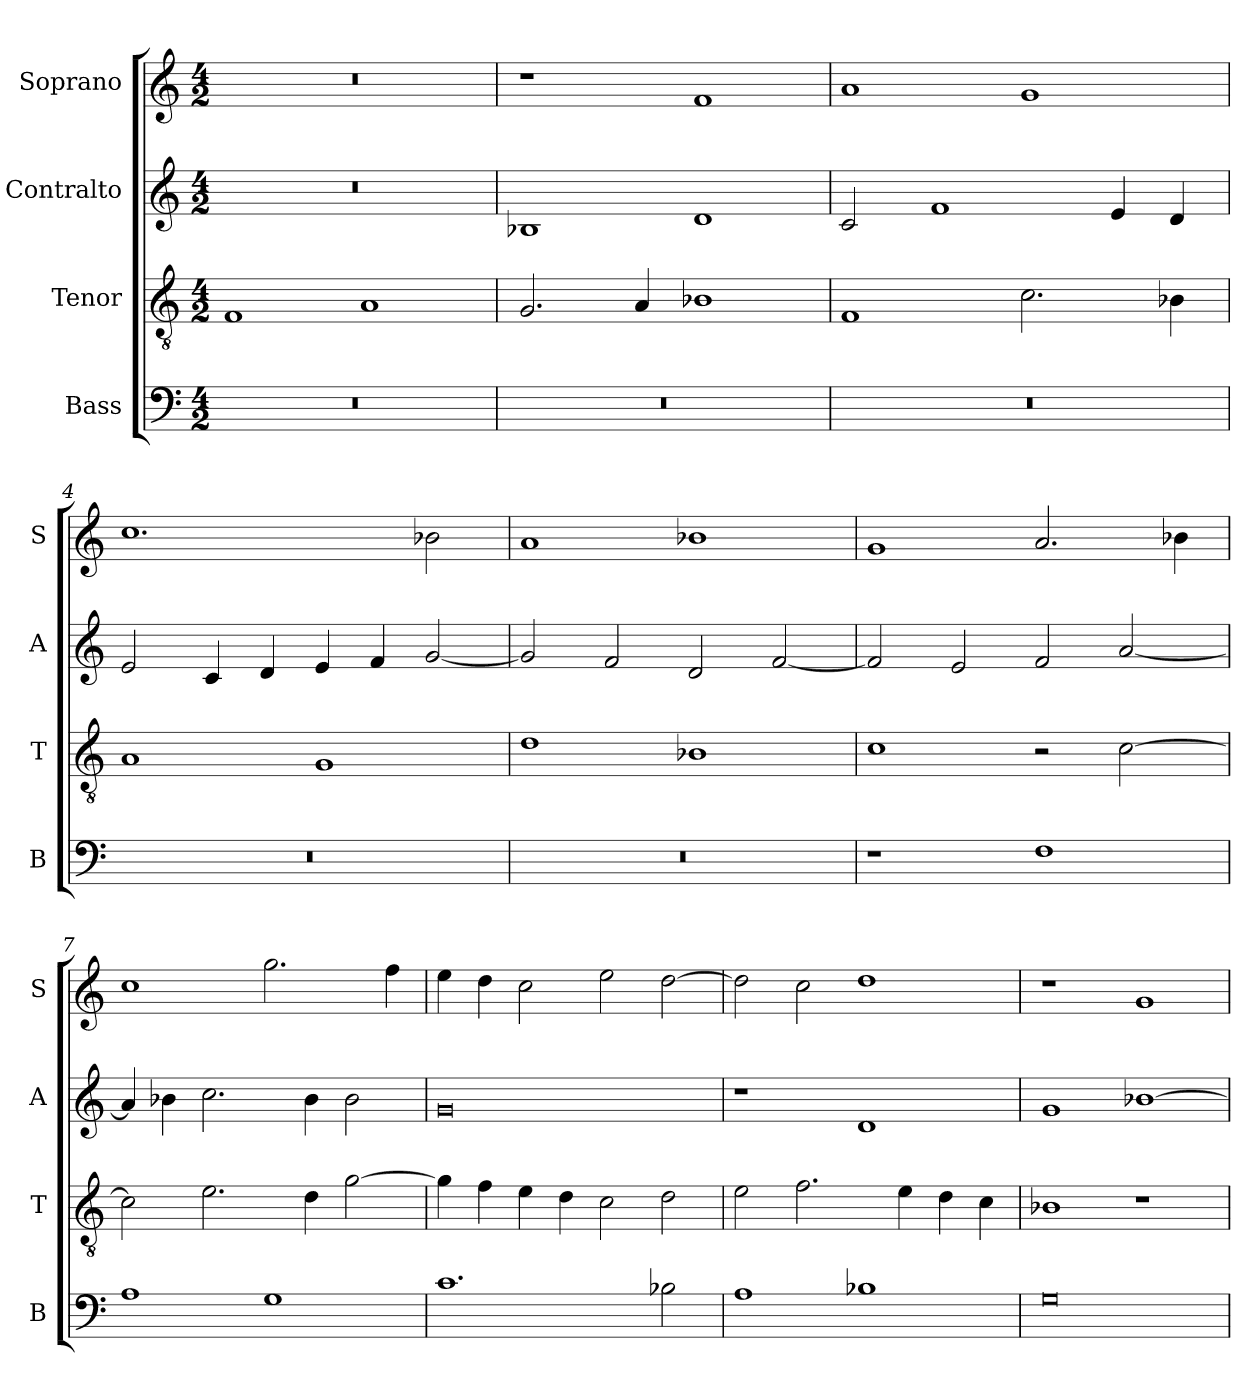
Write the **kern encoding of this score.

**kern	**kern	**kern	**kern
*part4	*part3	*part2	*part1
*staff4	*staff3	*staff2	*staff1
*I"Bass	*I"Tenor	*I"Contralto	*I"Soprano
*I'B	*I'T	*I'A	*I'S
*clefF4	*clefGv2	*clefG2	*clefG2
*k[]	*k[]	*k[]	*k[]
*M4/2	*M4/2	*M4/2	*M4/2
=1	=1	=1	=1
0r	1F	0r	0r
.	1A	.	.
=2	=2	=2	=2
0r	2.G	1B-X	1r
.	4A	.	.
.	1B-X	1d	1f
=3	=3	=3	=3
0r	1F	2c	1a
.	.	1f	.
.	2.c	.	1g
.	.	4e	.
.	4B-X	4d	.
=4	=4	=4	=4
0r	1A	2e	1.cc
.	.	4c	.
.	.	4d	.
.	1G	4e	.
.	.	4f	.
.	.	[2g	2b-X
=5	=5	=5	=5
0r	1d	2g]	1a
.	.	2f	.
.	1B-X	2d	1b-X
.	.	[2f	.
=6	=6	=6	=6
1r	1c	2f]	1g
.	.	2e	.
1F	2r	2f	2.a
.	[2c	[2a	.
.	.	.	4b-X
=7	=7	=7	=7
1A	2c]	4a]	1cc
.	.	4b-X	.
.	2.e	2.cc	.
1G	.	.	2.gg
.	4d	4b-	.
.	[2g	2b-	.
.	.	.	4ff
=8	=8	=8	=8
1.c	4g]	0g	4ee
.	4f	.	4dd
.	4e	.	2cc
.	4d	.	.
.	2c	.	2ee
2B-X	2d	.	[2dd
=9	=9	=9	=9
1A	2e	1r	2dd]
.	2.f	.	2cc
1B-X	.	1d	1dd
.	4e	.	.
.	4d	.	.
.	4c	.	.
=10	=10	=10	=10
0G	1B-X	1g	1r
.	1r	[1b-X	1g
=	=	=	=
*-	*-	*-	*-
